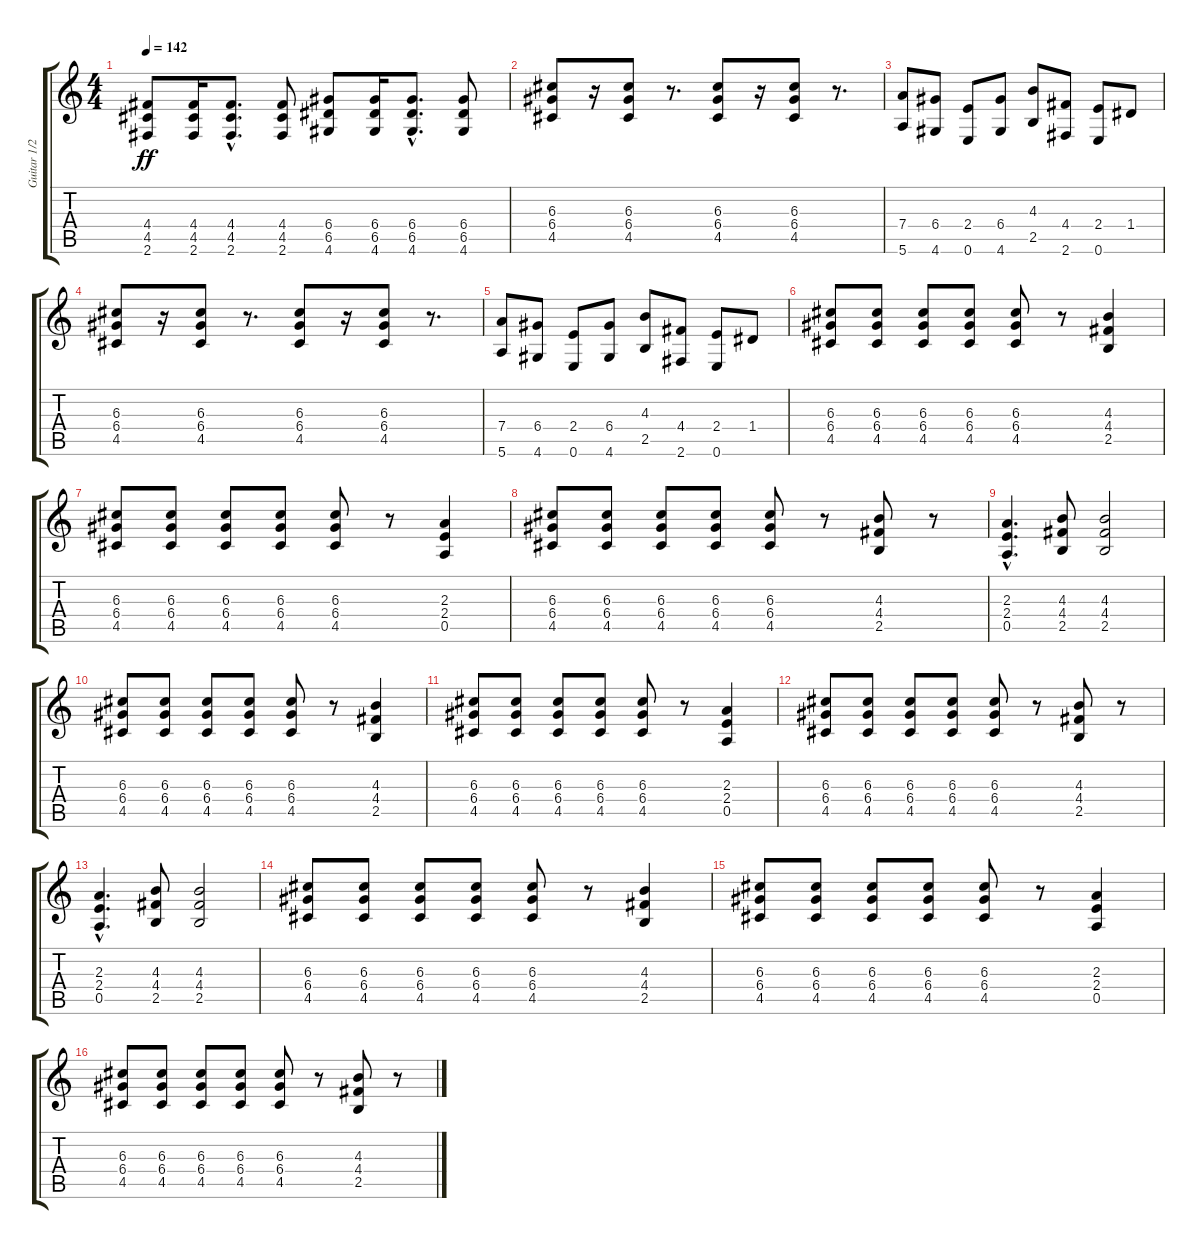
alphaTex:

\track ("Guitar 1/2 - Brett Gurewitz/Greg Hetson" "Guitar 1/2") {instrument distortionguitar}
\staff {score tabs}
\tuning (E4 B3 G3 D3 A2 E2) {hide}
\ts (4 4)
\tempo 142
\clef g2
\ks c
(4.4 4.5 2.6).8{dy ff} (4.4 4.5 2.6).16 (4.4{hac} 4.5{hac} 2.6{hac}).8{d} (4.4 4.5 2.6).8 (6.4 6.5 4.6).8 (6.4 6.5 4.6).16 (6.4{hac} 6.5{hac} 4.6{hac}).8{d} (6.4 6.5 4.6).8 |
(6.3 6.4 4.5).8 r.16 (6.3 6.4 4.5).8 r.8{d} (6.3 6.4 4.5).8 r.16 (6.3 6.4 4.5).8 r.8{d} |
(7.4 5.6).8 (6.4 4.6).8 (2.4 0.6).8 (6.4 4.6).8 (4.3 2.5).8 (4.4 2.6).8 (2.4 0.6).8 1.4.8 |
(6.3 6.4 4.5).8 r.16 (6.3 6.4 4.5).8 r.8{d} (6.3 6.4 4.5).8 r.16 (6.3 6.4 4.5).8 r.8{d} |
(7.4 5.6).8 (6.4 4.6).8 (2.4 0.6).8 (6.4 4.6).8 (4.3 2.5).8 (4.4 2.6).8 (2.4 0.6).8 1.4.8 |
(6.3 6.4 4.5).8 (6.3 6.4 4.5).8 (6.3 6.4 4.5).8 (6.3 6.4 4.5).8 (6.3 6.4 4.5).8 r.8 (4.3 4.4 2.5).4 |
(6.3 6.4 4.5).8 (6.3 6.4 4.5).8 (6.3 6.4 4.5).8 (6.3 6.4 4.5).8 (6.3 6.4 4.5).8 r.8 (2.3 2.4 0.5).4 |
(6.3 6.4 4.5).8 (6.3 6.4 4.5).8 (6.3 6.4 4.5).8 (6.3 6.4 4.5).8 (6.3 6.4 4.5).8 r.8 (4.3 4.4 2.5).8 r.8 |
(2.3{hac} 2.4{hac} 0.5{hac}).4{d} (4.3 4.4 2.5).8 (4.3 4.4 2.5).2 |
(6.3 6.4 4.5).8 (6.3 6.4 4.5).8 (6.3 6.4 4.5).8 (6.3 6.4 4.5).8 (6.3 6.4 4.5).8 r.8 (4.3 4.4 2.5).4 |
(6.3 6.4 4.5).8 (6.3 6.4 4.5).8 (6.3 6.4 4.5).8 (6.3 6.4 4.5).8 (6.3 6.4 4.5).8 r.8 (2.3 2.4 0.5).4 |
(6.3 6.4 4.5).8 (6.3 6.4 4.5).8 (6.3 6.4 4.5).8 (6.3 6.4 4.5).8 (6.3 6.4 4.5).8 r.8 (4.3 4.4 2.5).8 r.8 |
(2.3{hac} 2.4{hac} 0.5{hac}).4{d} (4.3 4.4 2.5).8 (4.3 4.4 2.5).2 |
(6.3 6.4 4.5).8 (6.3 6.4 4.5).8 (6.3 6.4 4.5).8 (6.3 6.4 4.5).8 (6.3 6.4 4.5).8 r.8 (4.3 4.4 2.5).4 |
(6.3 6.4 4.5).8 (6.3 6.4 4.5).8 (6.3 6.4 4.5).8 (6.3 6.4 4.5).8 (6.3 6.4 4.5).8 r.8 (2.3 2.4 0.5).4 |
(6.3 6.4 4.5).8 (6.3 6.4 4.5).8 (6.3 6.4 4.5).8 (6.3 6.4 4.5).8 (6.3 6.4 4.5).8 r.8 (4.3 4.4 2.5).8 r.8
